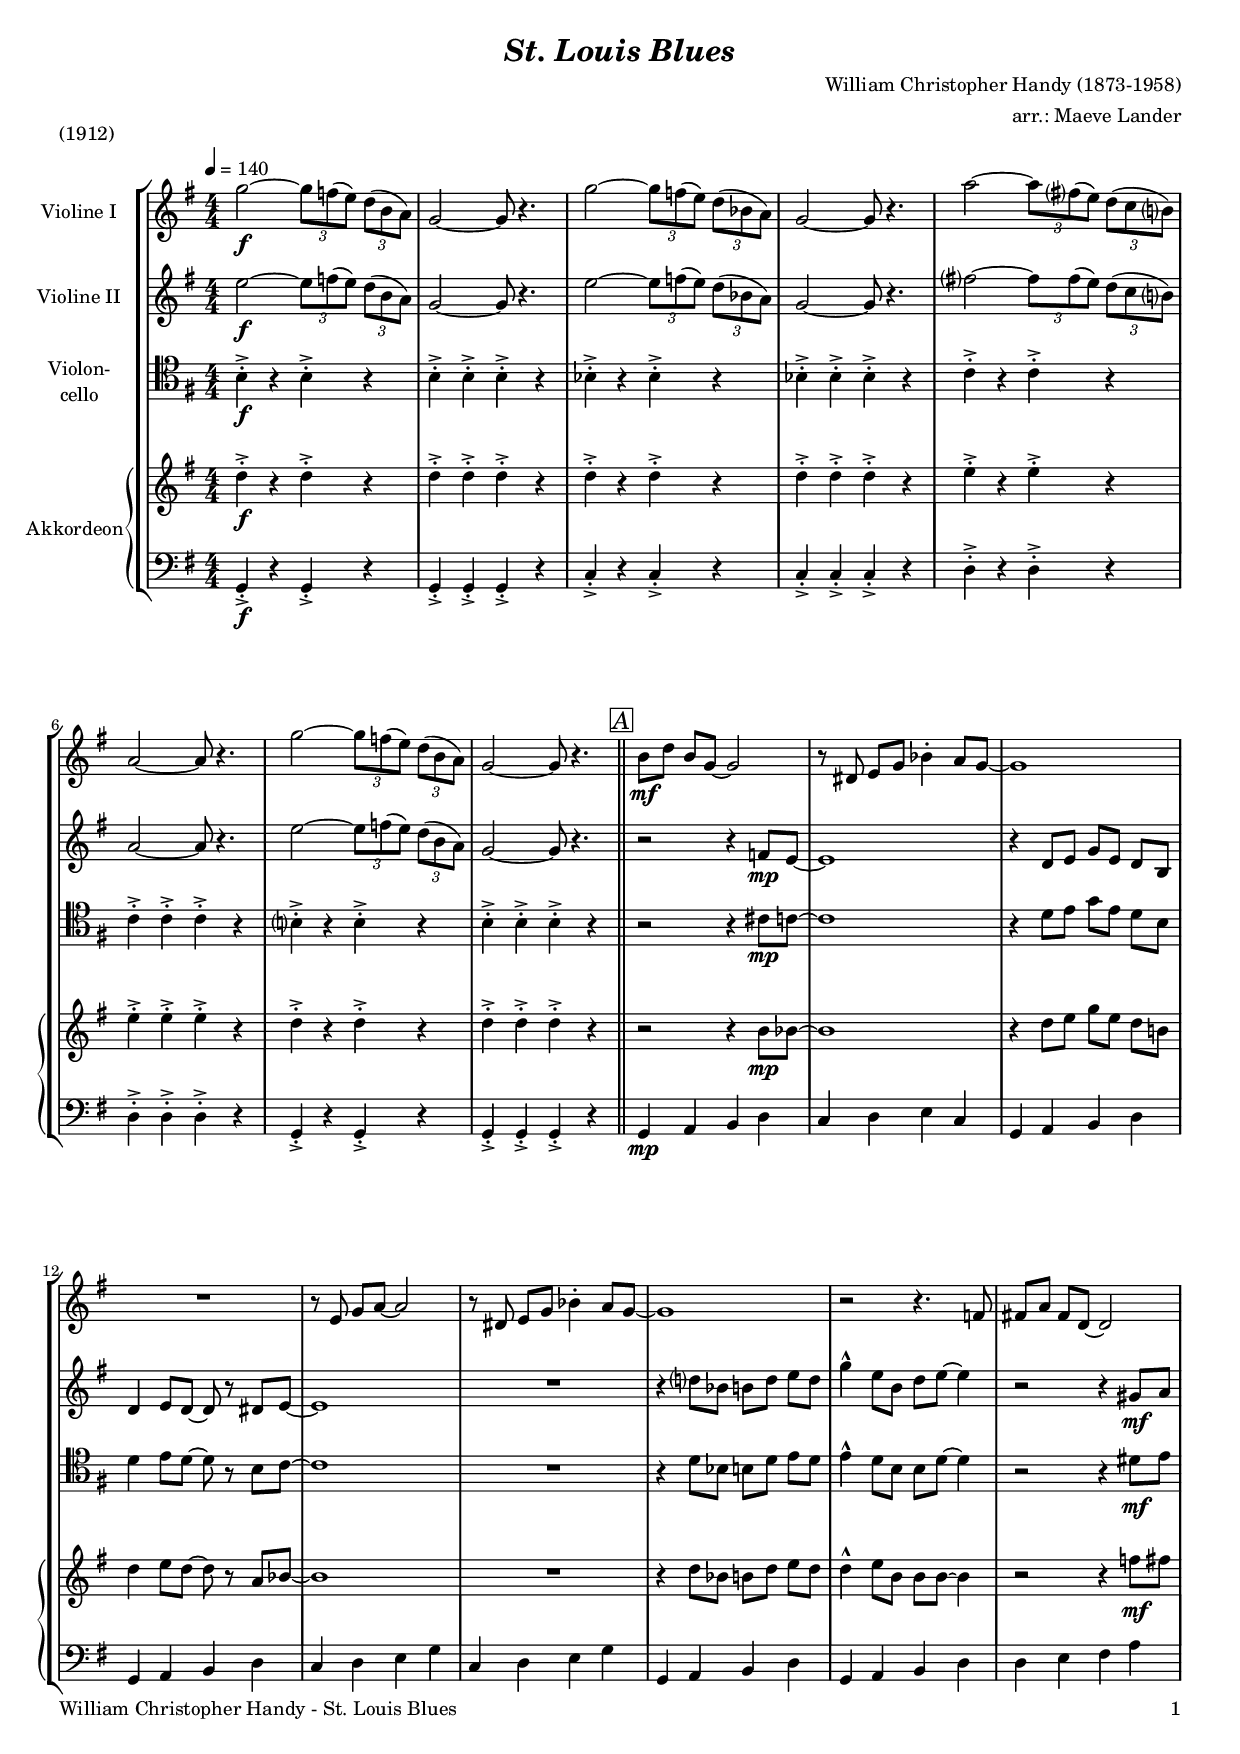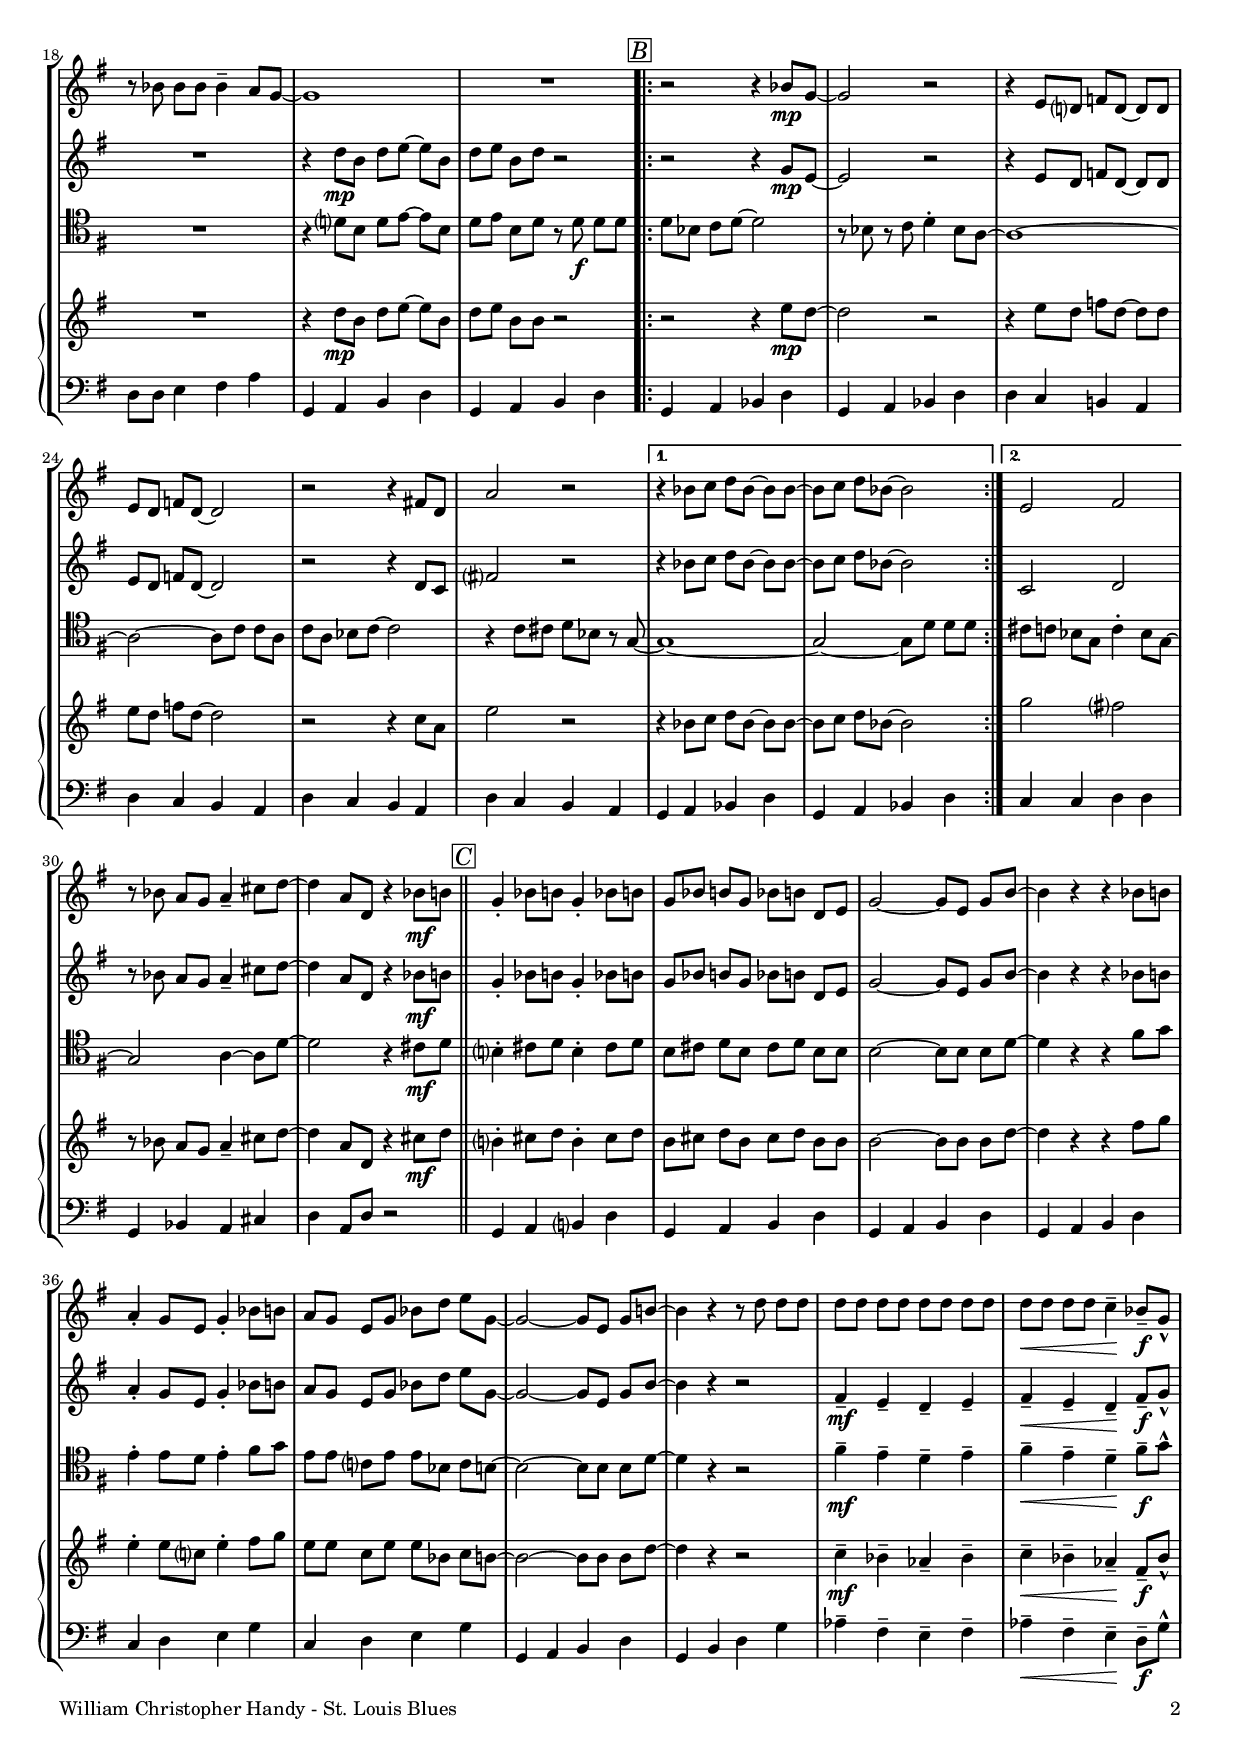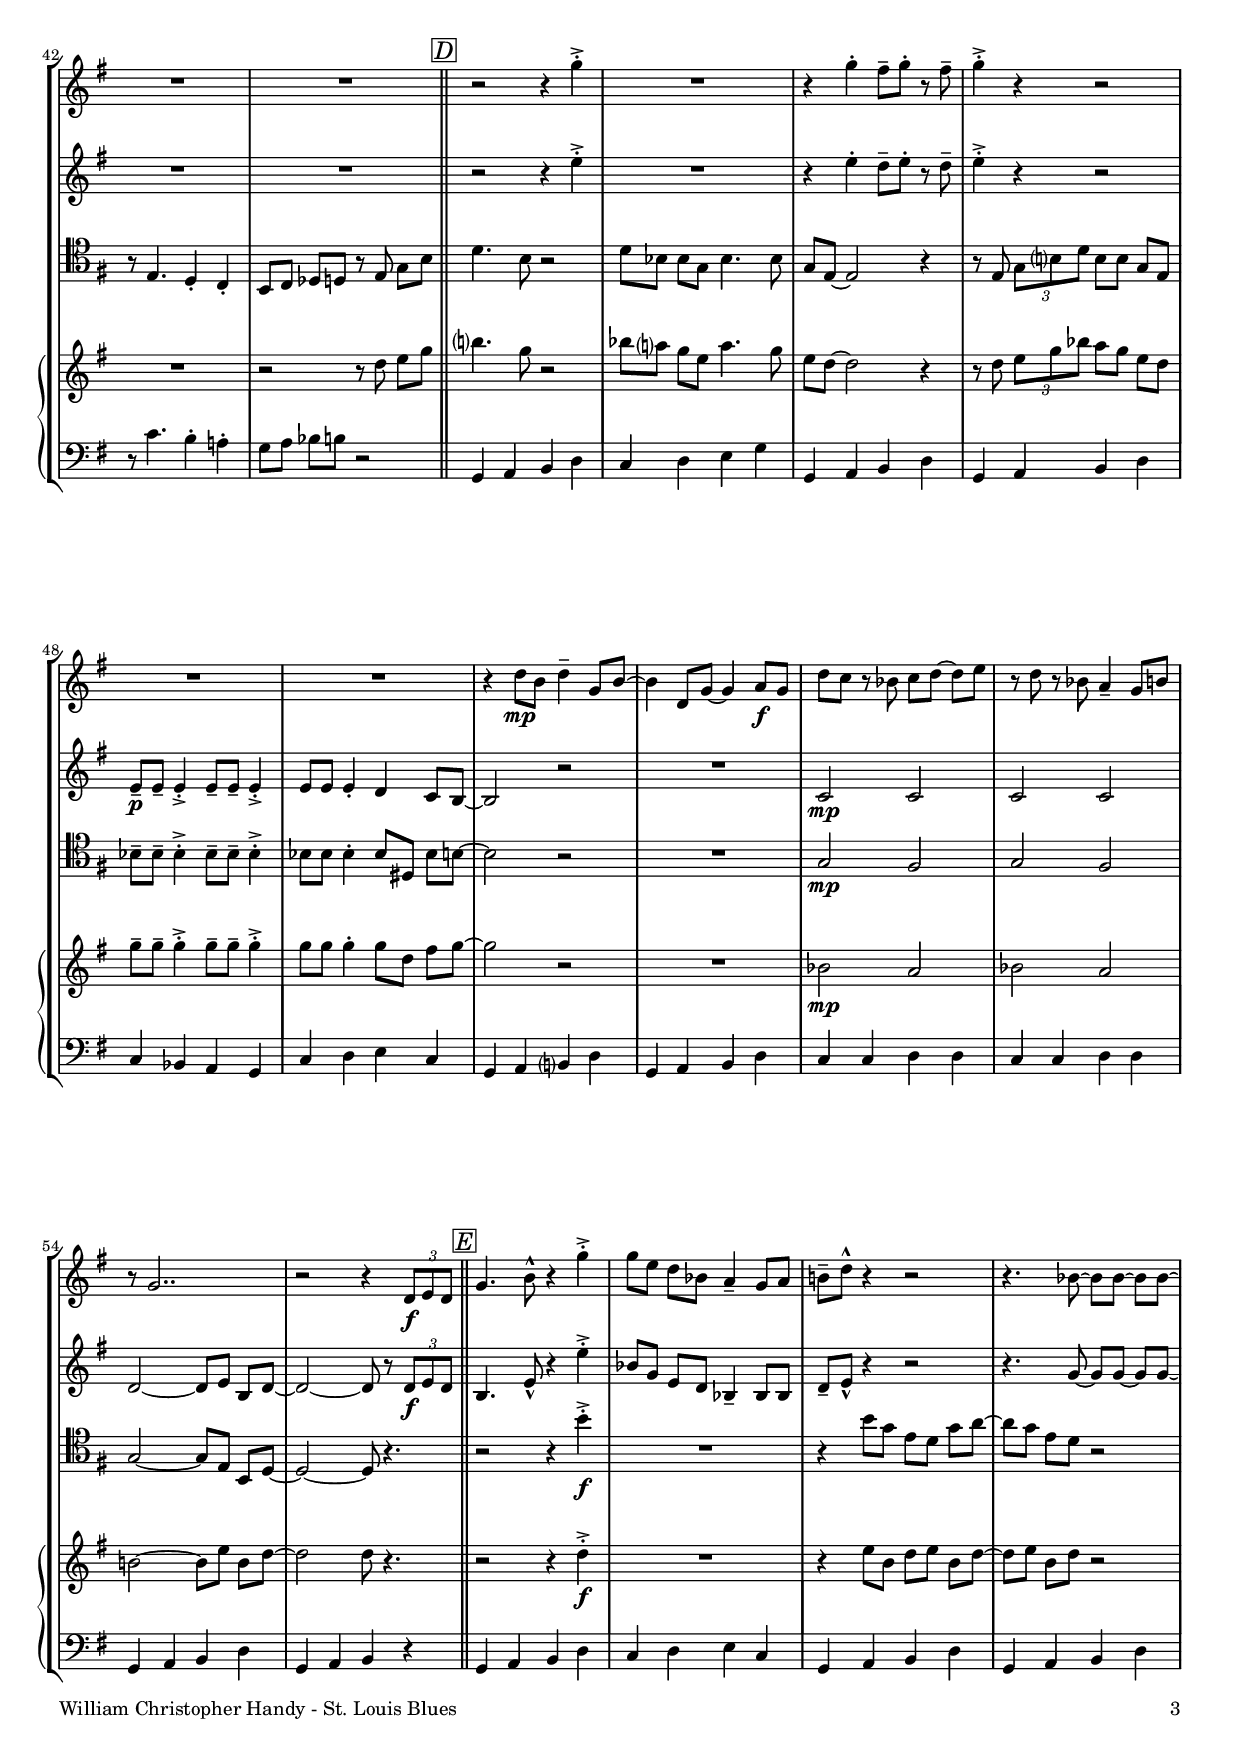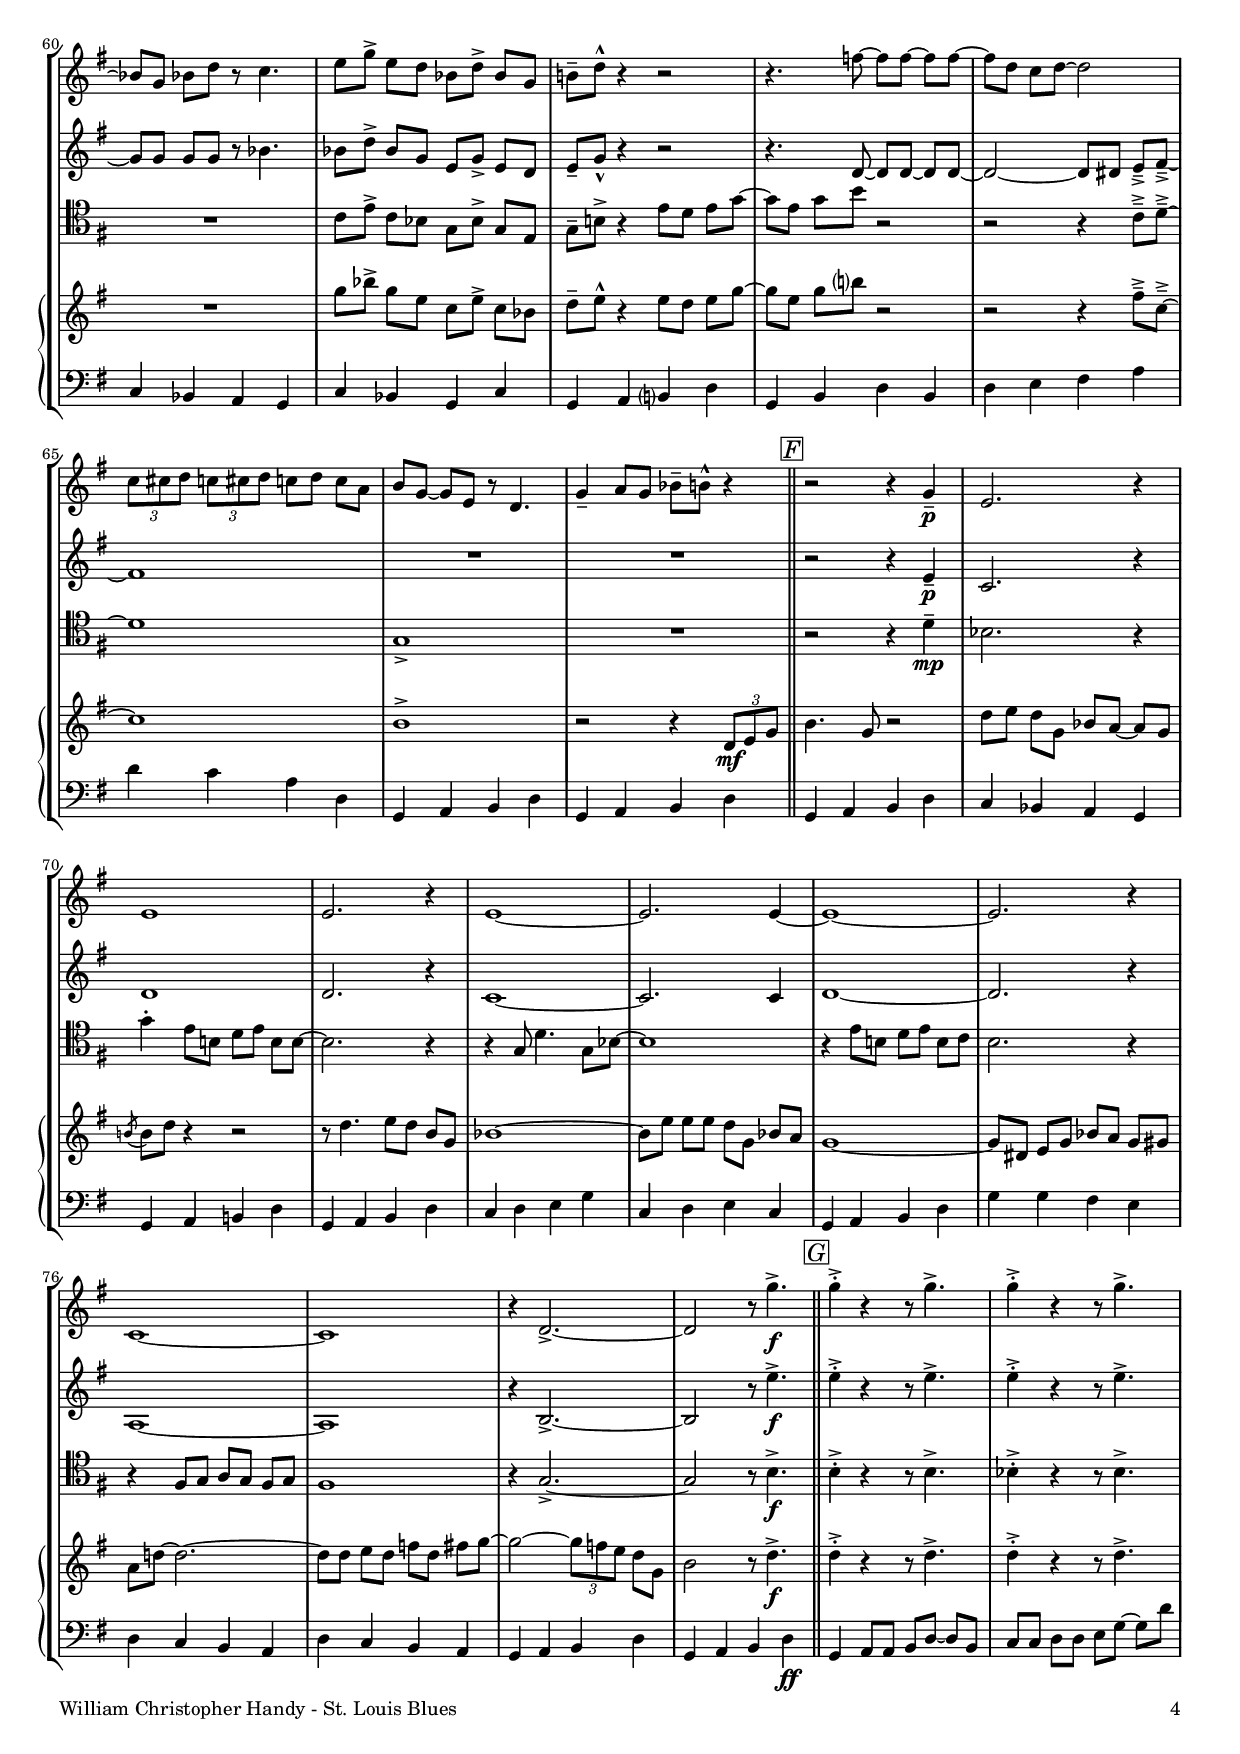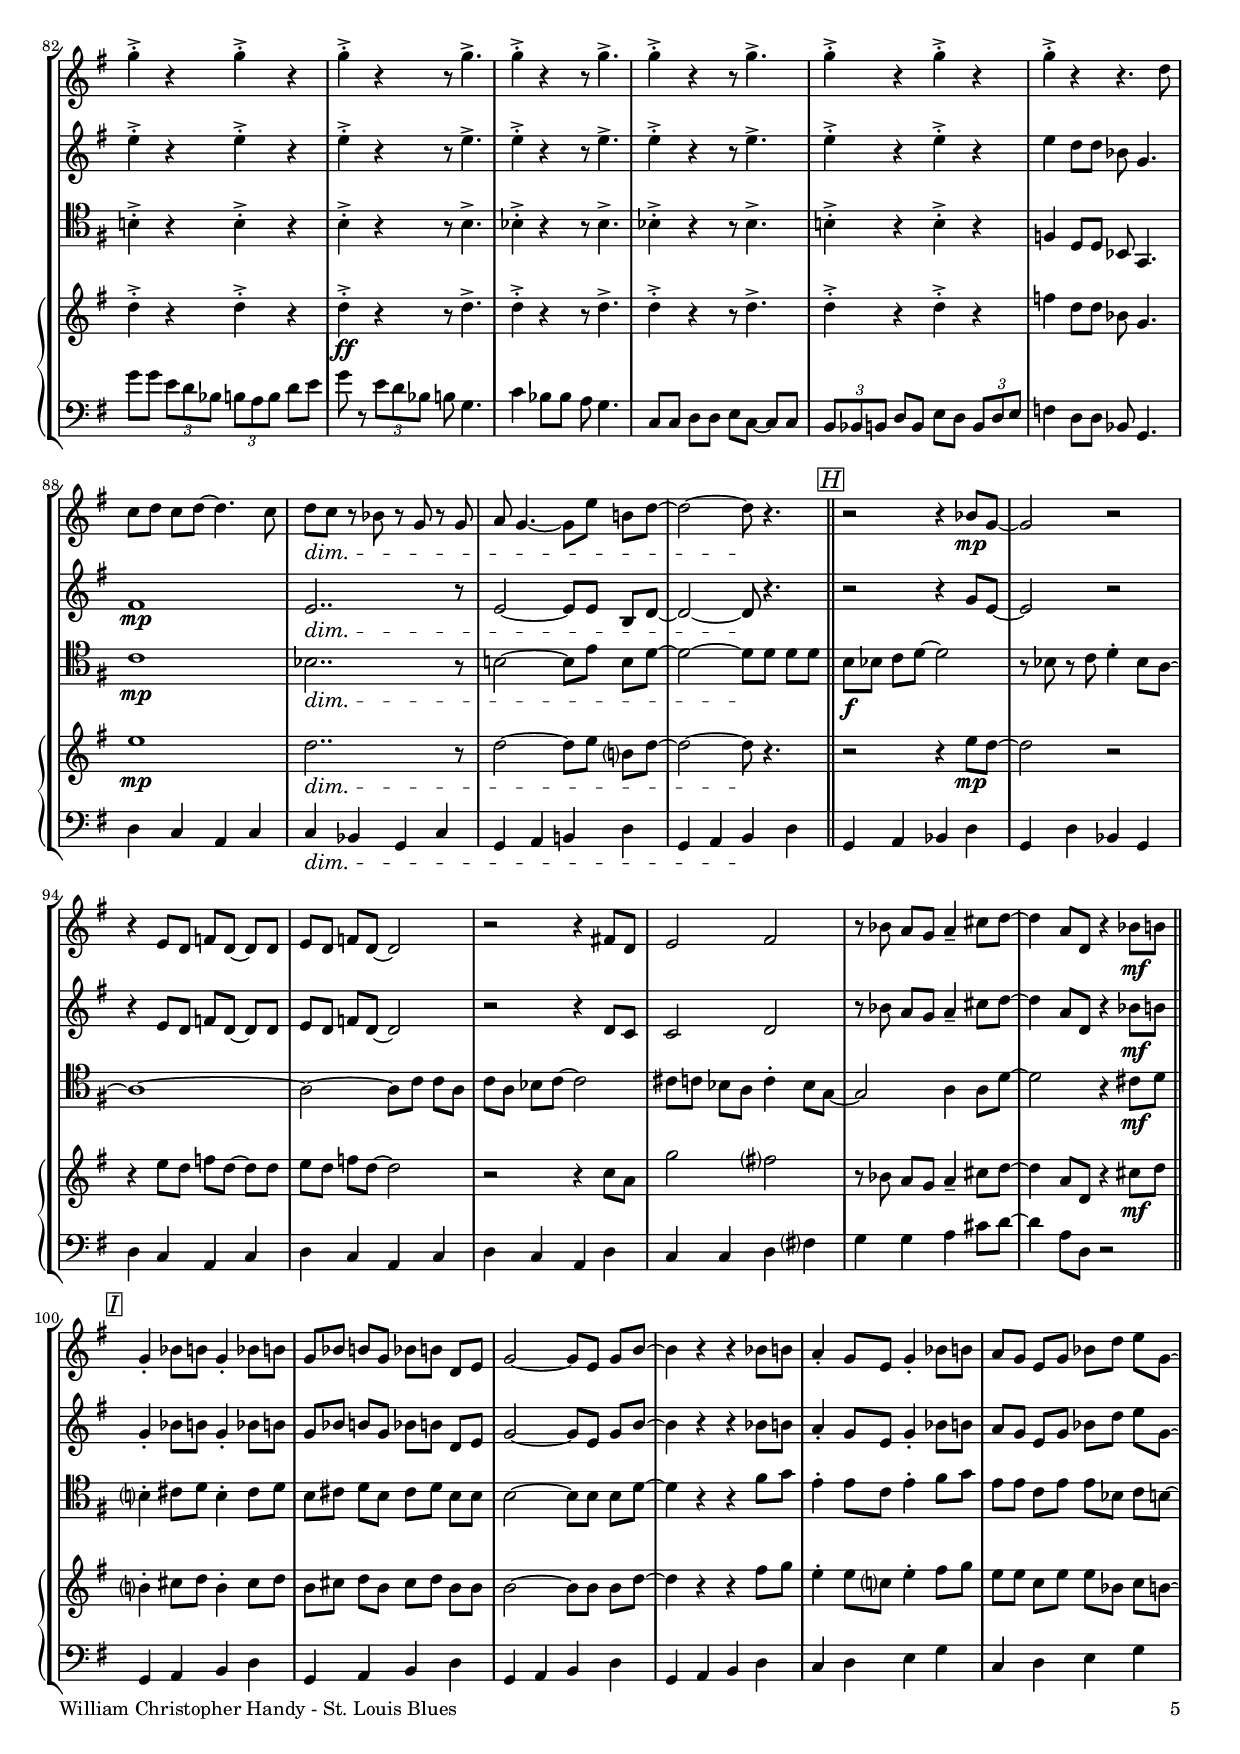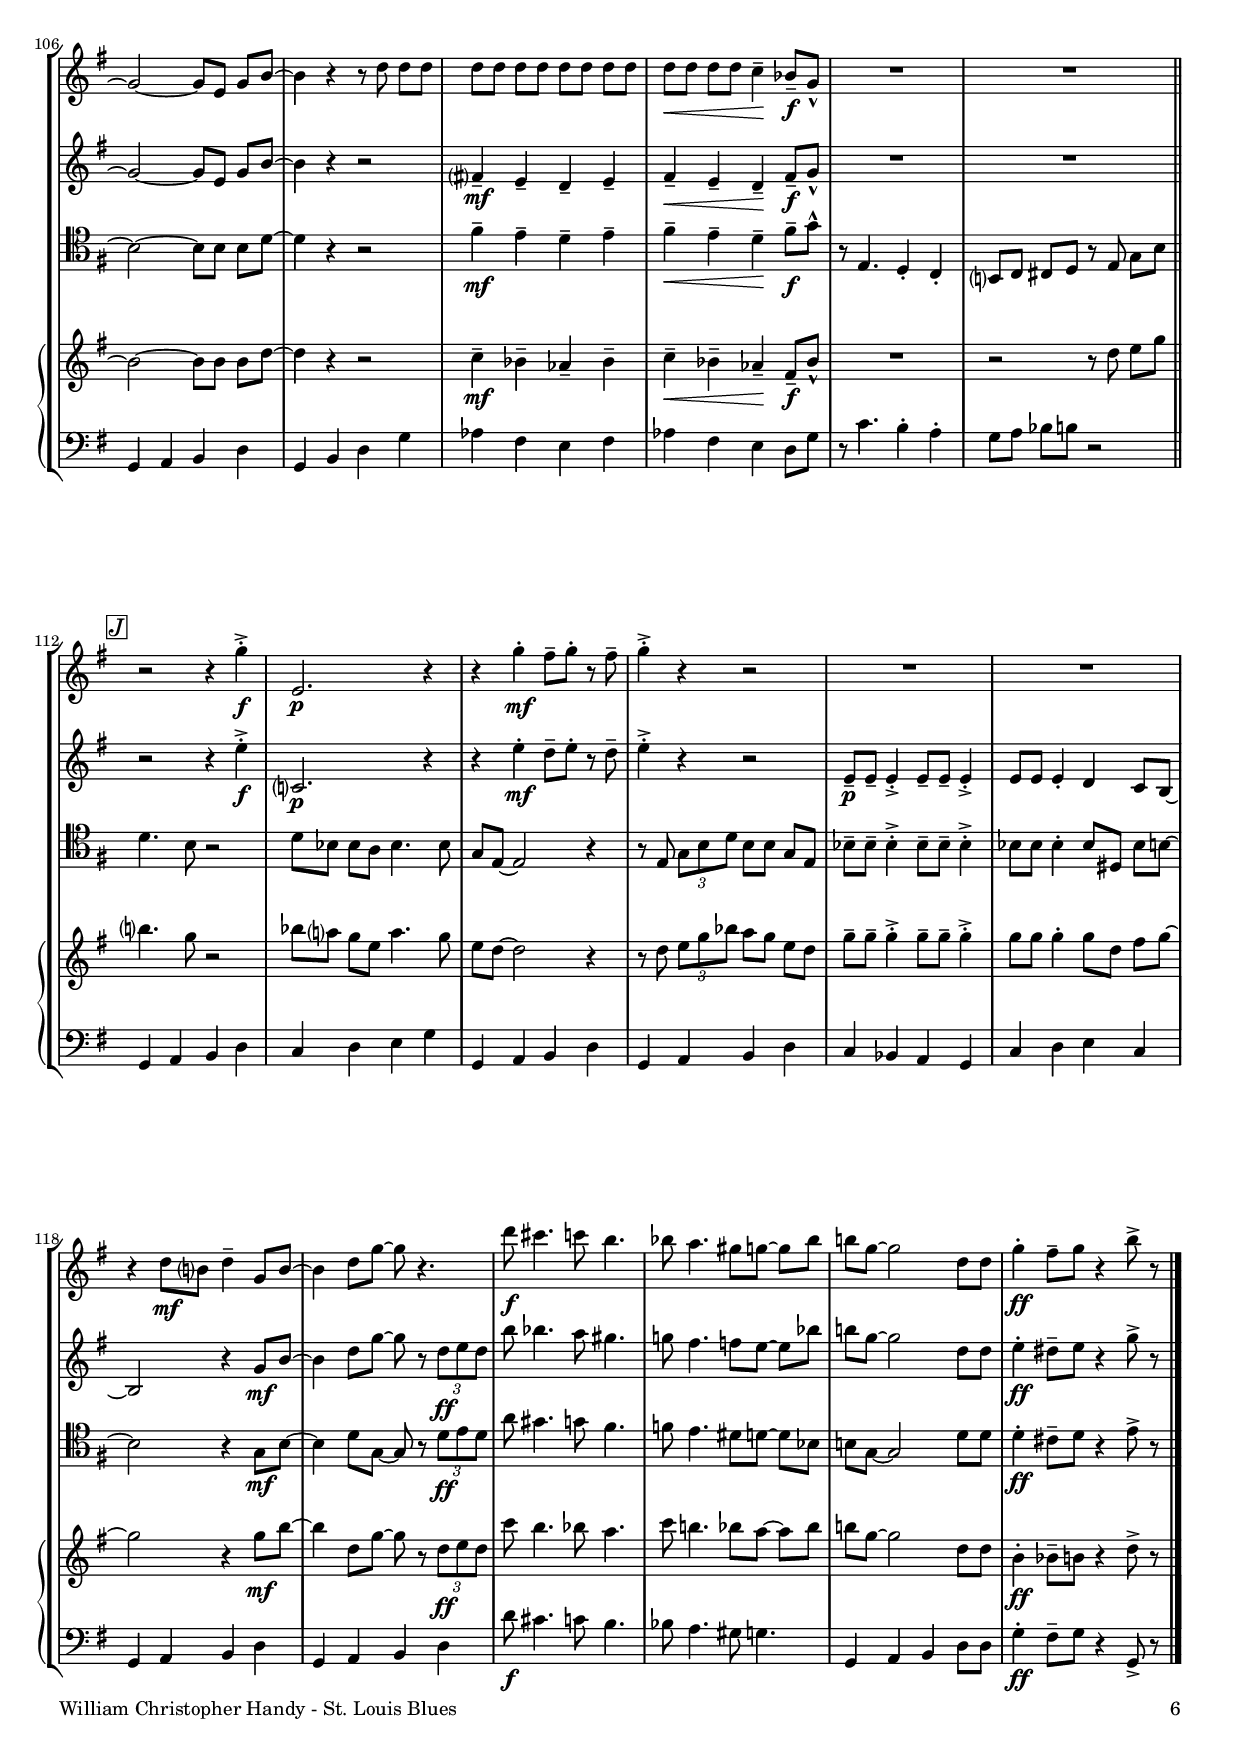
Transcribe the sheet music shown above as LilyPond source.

\version "2.24.4"
\include "deutsch.ly"

#(set-global-staff-size 16.8)

\header {
  title       = \markup \bold \italic "St. Louis Blues"
  composer    = "William Christopher Handy (1873-1958)"
  arranger    = "arr.: Maeve Lander"
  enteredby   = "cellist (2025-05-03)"
  piece       = "(1912)"
}

voiceconsts = {
  \key g \major
  \time 4/4
  \numericTimeSignature
  \compressEmptyMeasures
% Set default beaming for all staves
  \set Timing.beamExceptions = #'()
  \set Timing.baseMoment     = #(ly:make-moment 1 4)
  \set Timing.beatStructure  = #'(1 1 1 1)
  \tempo 4=140
}

mipz = "pizzicato strings"
mivl = "violin"
miba = "cello"
% mikl = "bright acoustic"
% mikl = "church organ"
mikl = "concertina"

boxa = { \bar "||" \mark \markup \box \italic "A" }
boxb = {           \mark \markup \box \italic "B" }
boxc = { \bar "||" \mark \markup \box \italic "C" }
boxd = { \bar "||" \mark \markup \box \italic "D" }
boxe = { \bar "||" \mark \markup \box \italic "E" }
boxf = { \bar "||" \mark \markup \box \italic "F" }
boxg = { \bar "||" \mark \markup \box \italic "G" }
boxh = { \bar "||" \mark \markup \box \italic "H" }
boxi = { \bar "||" \mark \markup \box \italic "I" }
boxj = { \bar "||" \mark \markup \box \italic "J" }

legg = \markup \italic "leggiero"

va = \relative c''' {
  \voiceconsts

  g2~\f \tuplet 3/2 4 { g8 f( e) d( h a) }
  g2~ g8 r4.
  g'2~ \tuplet 3/2 4 { g8 f( e) d( b a) }
  g2~ g8 r4.
  a'2~ \tuplet 3/2 4 { a8 fis?( e) d( c h?) }
  
  a2~ a8 r4.
  g'2~ \tuplet 3/2 4 { g8 f( e) d( h a) }
  g2~ g8 r4. \boxa
  h8\mf d h g~ g2
  r8 dis e g b4-. a8 g~
  g1
  R

  r8 e g a~ a2
  r8 dis, e g b4-. a8 g~
  g1
  r2 r4. f8
  fis! a fis d~ d2
  r8 b' b b b4-- a8 g~
  g1
  
  R \boxb
  \repeat volta 2 {
    r2 r4 b8\mp g~
    g2 r
    r4 e8 d? f d~ d d
    e d f d~ d2
    r r4 fis!8 d
    a'2 r
  }
  \alternative {
    { r4 b8 c d b~ b b~ | b c d b~ b2 }
    { e, fis }
  }
  r8 b a g a4-- cis8 d~
  d4 a8 d, r4 b'8\mf h \boxc
  g4-. b8 h g4-. b8 h

  g b h g b h d, e
  g2~ g8 e g h~
  h4 r r b8 h
  a4-. g8 e g4-. b8 h
  a g e g b d e g,~

  g2~ g8 e g h!~
  h4 r4 r8 d d d
  d d d d d d d d
  d\< d d d c4--\! b8--\f g-^
  R1*2 \boxd
  r2 r4 g'-.->
  R1

  r4 g-. fis8-- g-. r fis--
  g4-.-> r r2
  R1*2
  r4 d8\mp h d4-- g,8 h~
  h4 d,8 g~ g4 a8\f g
  d' c r b c d~ d e

  r d r b a4-- g8 h
  r g2..
  r2 r4 \tuplet 3/2 4 { d8\f e d } \boxe
  g4. h8-^ r4 g'-.->
  g8 e d b a4-- g8 a
  h!-- d-^ r4 r2

  r4. b8~ b b~ b b~
  b g b d r c4.
  e8 g-> e d b d-> b g
  h!-- d-^ r4 r2
  r4. f8~ f f~ f f~
  f d c d~ d2

  \tuplet 3/2 4 { c8 cis d c cis d } c d c a
  h g~ g e r d4.
  g4-- a8 g b-- h-^ r4 \boxf
  r2 r4 g--\p
  e2. r4
  e1

  e2. r4
  e1~
  e2. e4~
  e1~
  e2. r4
  c1~
  c
  r4 d2.~->
  d2 r8 g'4.->\f \boxg
  g4-.-> r r8 g4.->

  g4-.-> r r8 g4.->
  g4-.-> r g-.-> r
  g-.-> r r8 g4.->
  g4-.-> r r8 g4.->
  g4-.-> r r8 g4.->
  g4-.-> r g-.-> r
  g-.-> r r4. d8

  c d c d~ d4. c8
  d\dim c r b r g r g
  a g4.~ g8 e' h! d~
  d2~ d8\! r4. \boxh
  r2 r4 b8\mp g~
  g2 r

  r4 e8 d f d~ d d
  e d f d~ d2
  r r4 fis!8 d
  e2 fis
  r8 b a g a4-- cis8 d~
  d4 a8 d, r4 b'8\mf h \boxi

  g4-. b8 h g4-. b8 h
  g b h g b h d, e
  g2~ g8 e g h~
  h4 r r b8 h
  a4-. g8 e g4-. b8 h

  a g e g b d e g,~
  g2~ g8 e g h~
  h4 r r8 d d d
  d d d d d d d d
  d\< d d d c4--\! b8--\f g-^
  R1*2 \boxj

  r2 r4 g'-.->\f
  e,2.\p r4
  r g'-.\mf fis8-- g-. r fis--
  g4-.-> r r2
  R1*2
  r4 d8\mf h? d4-- g,8 h~
  h4 d8 g~ g r4.

  d'8\f cis4. c8 h4.
  b8 a4. gis8 g~ g b
  h! g~ g2 d8 d
  g4-.\ff fis8-- g r4 h8-> r \bar "|."
}

vb = \relative c'' {
  \voiceconsts

  e2~\f \tuplet 3/2 4 { e8 f( e) d( h a) }
  g2~ g8 r4.
  e'2~ \tuplet 3/2 4 { e8 f( e) d( b a) }
  g2~ g8 r4.
  fis'?2~ \tuplet 3/2 4 { fis8 fis( e) d( c h?) }
  
  a2~ a8 r4.
  e'2~ \tuplet 3/2 4 { e8 f( e) d( h a) }
  g2~ g8 r4. \boxa
  r2 r4 f8\mp e~
  e1
  r4 d8 e g e d h

  d4 e8 d~ d r dis e~
  e1
  R
  r4 d'?8 b h d e d
  g4-^ e8 h d e~ e4
  r2 r4 gis,8\mf a
  R1

  r4 d8\mp h d e~ e h
  d e h d r2 \boxb
  \repeat volta 2 {
    r r4 g,8\mp e~
    e2 r
    r4 e8 d f d~ d d
    e d f d~ d2

    r r4 d8 c
    fis?2 r
  }
  \alternative {
    { r4 b8 c d b~ b b~ | b c d b~ b2 }
    { c, d }
  }
  r8 b' a g a4-- cis8 d~

  d4 a8 d, r4 b'8\mf h
  g4-. b8 h g4-. b8 h

  g b h g b h d, e
  g2~ g8 e g h~
  h4 r r b8 h

  a4-. g8 e g4-. b8 h
  a g e g b d e g,~
  g2~ g8 e g h~
  h4 r r2
  fis4--\mf e-- d-- e--
  fis--\< e-- d--\! fis8--\f g-^
  R1*2 \boxd

  r2 r4 e'-.->
  R1
  r4 e-. d8-- e-. r d--
  e4-.-> r r2
  e,8--\p e-- e4-.-> e8-- e-- e4-.->
  e8 e e4-. d c8 h~
  h2 r
  R1

  c2\mp c
  c c
  d~ d8 e h d~
  d2~ d8 r \tuplet 3/2 4 { d\f e d } \boxe
  h4. e8-^ r4 e'-.->
  b8 g e d b4-- b8 b
  d-- e-^ r4 r2

  r4. g8~ g g~ g g~
  g g g g r b4.
  b8 d-> b g e g-> e d
  e-- g-^ r4 r2
  r4. d8~ d d~ d d~
  d2~ d8 dis e---> fis~--->

  fis1
  R1*2 \boxf
  r2 r4 e--\p

  c2. r4
  d1
  d2. r4
  c1~
  c2. c4
  d1~
  d2. r4
  a1~
  a

  r4 h2.~->
  h2 r8 e'4.->\f \boxg
  e4-.-> r r8 e4.->
  e4-.-> r r8 e4.->
  e4-.-> r e-.-> r
  e4-.-> r r8 e4.->
  e4-.-> r r8 e4.->
  
  e4-.-> r r8 e4.->
  e4-.-> r e-.-> r
  e d8 d b g4.
  fis1\mp
  e2..\dim r8
  e2~ e8 e h d~
  d2~ d8\! r4. \boxh

  r2 r4 g8 e~
  e2 r
  r4 e8 d f d~ d d
  e d f d~ d2
  r r4 d8 c
  c2 d
  r8 b' a g a4-- cis8 d~

  d4 a8 d, r4 b'8\mf h \boxi
  g4-. b8 h g4-. b8 h
  g b h g b h d, e
  g2~ g8 e g h~
  h4 r r b8 h

  a4-. g8 e g4-. b8 h
  a g e g b d e g,~
  g2~ g8 e g h~
  h4 r r2
  fis?4--\mf e-- d-- e--
  fis--\< e-- d--\! fis8--\f g-^
  R1*2 \boxj

  r2 r4 e'-.->\f
  c,?2.\p r4
  r e'-.\mf d8-- e-. r d--
  e4-.-> r r2
  e,8--\p e-- e4-.-> e8-- e-- e4-.->
  e8 e e4-. d c8 h~
  h2 r4 g'8\mf h~

  h4 d8 g~ g r \tuplet 3/2 4 { d\ff e d }
  h' b4. a8 gis4.
  g!8 fis4. f8 e~ e b'
  h! g~ g2 d8 d
  e4-.\ff dis8-- e r4 g8-> r \bar "|."
}

vc = \relative c' {
  \voiceconsts
  \clef "tenor"

  h4-.->\f r h-.-> r
  h-.-> h-.-> h-.-> r
  b-.-> r b-.-> r
  b-.-> b-.-> b-.-> r
  c-.-> r c-.-> r
  c-.-> c-.-> c-.-> r
  h?-.-> r h-.-> r
  h-.-> h-.-> h-.-> r \boxa
  
  r2 r4 cis8\mp c~
  c1
  r4 d8 e g e d h
  d4 e8 d~ d r h c~
  c1
  R
  r4 d8 b h d e d

  e4-^ d8 h h d~ d4
  r2 r4 dis8\mf e
  R1
  r4 d?8 h d e~ e h
  d e h d r d\f d d \boxb
  \repeat volta 2 {
    d b c d~ d2

    r8 b r c d4-. b8 a~
    a1~
    a2~ a8 c c a
    c a b c~ c2
    r4 c8 cis d b r g~
  }
  \alternative {
    { g1~ | g2~ g8 d' d d }
    { cis c b g c4-. b8 g~ }
  }

  g2 a4~ a8 d~
  d2 r4 cis8\mf d \boxc
  h?4-. cis8 d h4-. cis8 d
  h cis d h cis d h h
  h2~ h8 h h d~

  d4 r r fis8 g
  e4-. e8 d e4-. fis8 g
  e e c? e e b c h~
  h2~ h8 h h d~
  d4 r r2
  fis4--\mf e-- d-- e--

  fis--\< e-- d--\! fis8--\f g-^
  r e,4. d4-. c-. h8 c des d r e g h \boxd
  d4. h8 r2
  d8 b b g b4. b8
  g e~ e2 r4

  r8 e \tuplet 3/2 4 { g h? d } h h g e
  b'-- b-- b4-.-> b8-- b-- b4-.->
  b8 b b4-. b8 dis, b' h~
  h2 r
  R1
  g2\mp fis
  g fis

  g~ g8 e h d~
  d2~ d8 r4. \boxe
  r2 r4 h''-.->\f
  R1
  r4 h8 g e d g a~
  a g e d r2
  R1

  c8 e-> c b g b-> g e
  g-- h!-> r4 e8 d e g~
  g e g h r2
  r r4 c,8---> d~--->

  d1
  g,->
  R \boxf
  r2 r4 d'--\mp

  b2. r4
  g'-. e8 h! d e h h~
  h2. r4
  r g8 d'4. g,8 b~
  b1
  r4 e8 h! d e h c
  h2. r4

  r fis8 g a g fis g
  fis1
  r4 g2.~->
  g2 r8 h4.->\f \boxg
  h4-.-> r r8 h4.->
  b4-.-> r r8 b4.->
  h!4-.-> r h-.-> r
  h-.-> r r8 h4.->

  b4-.-> r r8 b4.->
  b4-.-> r r8 b4.->
  h!4-.-> r h-.-> r
  f4 d8 d b g4.
  c'1\mp
  b2..\dim r8
  h!2~ h8 e h d~

  d2~ d8\! d d d \boxh
  h\f b c d~ d2

  r8 b r c d4-. b8 a~
  a1~
  a2~ a8 c c a
  c a b c~ c2

  cis8 c b a c4-. b8 g~
  g2 a4 a8 d~
  d2 r4 cis8\mf d \boxi
  h?4-. cis8 d h4-. cis8 d
  h cis d h cis d h h
  h2~ h8 h h d~

  d4 r r fis8 g
  e4-. e8 c e4-. fis8 g
  e e c e e b c h~
  h2~ h8 h h d~
  d4 r r2
  fis4--\mf e-- d-- e--

  fis--\< e-- d--\! fis8--\f g-^
  r8 e,4. d4-. c-.
  h?8 c cis d r e g h \boxj
  d4. h8 r2
  d8 b b a b4. b8
  g e~ e2 r4

  r8 e \tuplet 3/2 4 { g h d } h h g e
  b'-- b-- b4-.-> b8-- b-- b4-.->
  b8 b b4-. b8 dis, b' h~
  h2 r4 g8\mf h~
  h4 d8 g,~ g r \tuplet 3/2 4 { d'\ff e d }

  a' gis4. g8 fis4.
  f8 e4. dis8 d~ d b
  h! g~ g2 d'8 d
  d4-.\ff cis8-- d r4 e8-> r \bar "|."
}

vd = \relative c'' {
  \voiceconsts

  d4-.->\f r d-.-> r
  d-.-> d-.-> d-.-> r
  d-.-> r d-.-> r
  d-.-> d-.-> d-.-> r
  e-.-> r e-.-> r
  e-.-> e-.-> e-.-> r
  d-.-> r d-.-> r
  d-.-> d-.-> d-.-> r \boxa
  
  r2 r4 h8\mp b~
  b1
  r4 d8 e g e d h!
  d4 e8 d~ d r a b~
  b1
  R
  r4 d8 b h d e d

  d4-^ e8 h h h~ h4
  r2 r4 f'8\mf fis
  R1
  r4 d8\mp h d e~ e h
  d e h h r2 \boxb
  \repeat volta 2 {
    r r4 e8\mp d~
    d2 r

    r4 e8 d f d~ d d
    e d f d~ d2
    r r4 c8 a
    e'2 r
  }
  \alternative {
    { r4 b8 c d b~ b b~ | b c d b~ b2 }
    { g' fis? }
  }

  r8 b, a g a4-- cis8 d~
  d4 a8 d, r4 cis'8\mf d \boxc
  h?4-. cis8 d h4-. cis8 d
  h cis d h cis d h h
  h2~ h8 h h d~
  d4 r r fis8 g

  e4-. e8 c? e4-. fis8 g
  e e c e e b c h~
  h2~ h8 h h d~
  d4 r r2
  c4--\mf b-- as-- b--
  c--\< b-- as--\! fis8--\f b-^
  R1

  r2 r8 d e g \boxd
  h?4. g8 r2  
  b8 a? g e a4. g8
  e d~ d2 r4
  r8 d \tuplet 3/2 4 { e g b } a g e d
  g-- g-- g4-.-> g8-- g-- g4-.->

  g8 g g4-. g8 d fis g~
  g2 r
  R1
  b,2\mp a
  b a
  h!~ h8 e h d~
  d2 d8 r4. \boxe
  r2 r4 d-.->\f
  R1

  r4 e8 h d e h d~
  d e h d r2
  R1
  g8 b-> g e c e-> c b
  d-- e-^ r4 e8 d e g~
  g e g h? r2
  r r4 fis8---> c~--->

  c1
  h->
  r2 r4 \tuplet 3/2 4 { d,8\mf e g } \boxf
  h4. g8 r2
  d'8 e d g, b a~ a g
  \acciaccatura h! h d r4 r2
  r8 d4. e8 d h g

  b1~
  b8 e e e d g, b a
  g1~
  g8 dis e g b a g gis
  a d!~ d2.~
  d8 d e d f d fis g~

  g2~ \tuplet 3/2 4 { g8 f e } d g,
  h2 r8 d4.->\f \boxg
  d4-.-> r r8 d4.->
  d4-.-> r r8 d4.->
  d4-.-> r d-.-> r
  d4-.->\ff r r8 d4.->

  d4-.-> r r8 d4.->
  d4-.-> r r8 d4.->
  d4-.-> r d-.-> r
  f d8 d b g4.
  e'1\mp
  d2..\dim r8
  d2~ d8 e h? d~

  d2~ d8\! r4. \boxh
  r2 r4 e8\mp d~
  d2 r
  r4 e8 d f d~ d d
  e d f d~ d2
  r r4 c8 a
  g'2 fis?

  r8 b, a g a4-- cis8 d~
  d4 a8 d, r4 cis'8\mf d \boxi
  h?4-. cis8 d h4-. cis8 d
  h cis d h cis d h h
  h2~ h8 h h d~
  d4 r r fis8 g

  e4-. e8 c? e4-. fis8 g
  e e c e e b c h~
  h2~ h8 h h d~
  d4 r r2
  c4--\mf b-- as-- b--
  c--\< b-- as--\! fis8--\f b-^
  R1

  r2 r8 d e g \boxj
  h?4. g8 r2
  b8 a? g e a4. g8
  e d~ d2 r4
  r8 d \tuplet 3/2 4 { e g b } a g e d
  g-- g-- g4-.-> g8-- g-- g4-.->

  g8 g g4-. g8 d fis g~
  g2 r4 g8\mf h~
  h4 d,8 g~ g r \tuplet 3/2 4 { d\ff e d }
  c' h4. b8 a4.
  c8 h!4. b8 a~ a b

  h! g~ g2 d8 d
  h4-.\ff b8-- h r4 d8-> r \bar "|."
}

ve = \relative c {
  \voiceconsts
  \clef "bass"

  g4-.->\f r g-.-> r
  g-.-> g-.-> g-.-> r
  c-.-> r c-.-> r
  c-.-> c-.-> c-.-> r
  d-.-> r d-.-> r
  d-.-> d-.-> d-.-> r
  g,-.-> r g-.-> r
  g-.->  g-.->  g-.-> r \boxa

  g\mp a h d
  c d e c
  g a h d
  g, a h d
  c d e g
  c, d e g
  g, a h d
  g, a h d

  d e fis a
  d,8 d e4 fis a
  g, a h d
  g, a h d \boxb
  \repeat volta 2 {
    g, a b d
    g, a b d
    d c h! a

    d c h a
    d c h a
    d c h a
  }
  \alternative {
    { g a b d | g, a b d }
    { c c d d }
  }
  g, b a cis

  d a8 d r2 \boxc
  g,4 a h? d
  g, a h d
  g, a h d
  g, a h d
  c d e g
  c, d e g
  g, a h d

  g, h d g
  as-- fis-- e-- fis--
  as--\< fis-- e--\! d8--\f g-^
  r c4. h4-. a!-.
  g8 a b h r2 \boxd
  g,4 a h d
  c d e g

  g, a h d
  g, a h d
  c b a g
  c d e c
  g a h? d
  g, a h d
  c c d d
  c c d d

  g, a h d
  g, a h r \boxe
  g a h d
  c d e c
  g a h d
  g, a h d
  c b a g
  c b g c

  g a h? d
  g, h d h
  d e fis a
  d c a d,
  g, a h d
  g, a h d \boxf
  g, a h d
  c b a g

  g a h! d
  g, a h d
  c d e g
  c, d e c
  g a h d
  g g fis e
  d c h a
  d c h a

  g a h d
  g, a h d\ff \boxg
  g, a8 a h d~ d h
  c c d d e g~ g d'
  g g \tuplet 3/2 4 { e d b h a h } d e

  g r \tuplet 3/2 4 { e d b } h g4.
  c4 b8 b a g4.
  c,8 c d d e c~ c c
  \tuplet 3/2 4 { h b h } d h e d \tuplet 3/2 4 { h d e }
  f4 d8 d b g4.

  d'4 c a c
  c\dim b g c
  g a h! d
  g, a h\! d \boxh
  g, a b d
  g, d' b g
  d' c a c
  d c a c

  d c a d
  c c d fis?
  g g a cis8 d~
  d4 a8 d, r2 \boxi
  g,4 a h d
  g, a h d
  g, a h d

  g, a h d
  c d e g
  c, d e g
  g, a h d
  g, h d g
  as fis e fis
  as fis e d8 g

  r c4. h4-. a-.
  g8 a b h r2 \boxj
  g,4 a h d
  c d e g
  g, a h d
  g, a h d
  c b a g

  c d e c
  g a h d
  g, a h d
  d'8\f cis4. c8 h4.
  b8 a4. gis8 g4.
  g,4 a h d8 d

  g4-.\ff fis8-- g r4 g,8-> r \bar "|."
}


music = \new StaffGroup <<
  \new Staff {
    \set Staff.midiInstrument = \mivl
    \set Staff.instrumentName = \markup \center-column { "Violine I" }
    \transpose g g { \va }
  }

  \new Staff {
    \set Staff.midiInstrument = \mivl
    \set Staff.instrumentName = \markup \center-column { "Violine II" }
    \transpose g g { \vb }
  }

  \new Staff {
    \set Staff.midiInstrument = \miba
    \set Staff.instrumentName = \markup \center-column { "Violon-" "cello" }
    \transpose g g { \vc }
  }

  \new PianoStaff <<
    \set PianoStaff.midiInstrument = \mikl
    \set PianoStaff.instrumentName = \markup \center-column { "Akkordeon" }
    <<
      \new Staff {
	\transpose g g { \vd }
      }

      %    \new Dynamics \vdy
      
      \new Staff {
	\transpose g g { \ve }
      }
    >>  
  >>
>>

\book {
  \paper {
    print-page-number = ##t
    print-first-page-number = ##t
    ragged-last-bottom = ##f
    oddHeaderMarkup = \markup \null
    evenHeaderMarkup = \markup \null
    oddFooterMarkup = \markup {
      \fill-line {
        \if \should-print-page-number
        "William Christopher Handy - St. Louis Blues" \fromproperty #'page:page-number-string
      }
    }
    evenFooterMarkup = \oddFooterMarkup
  } \score {
    \music
    \layout {}
  }

  \score {
    \unfoldRepeats \music

    \midi {
      \context {
        \Score
      }
    }
  }
}
